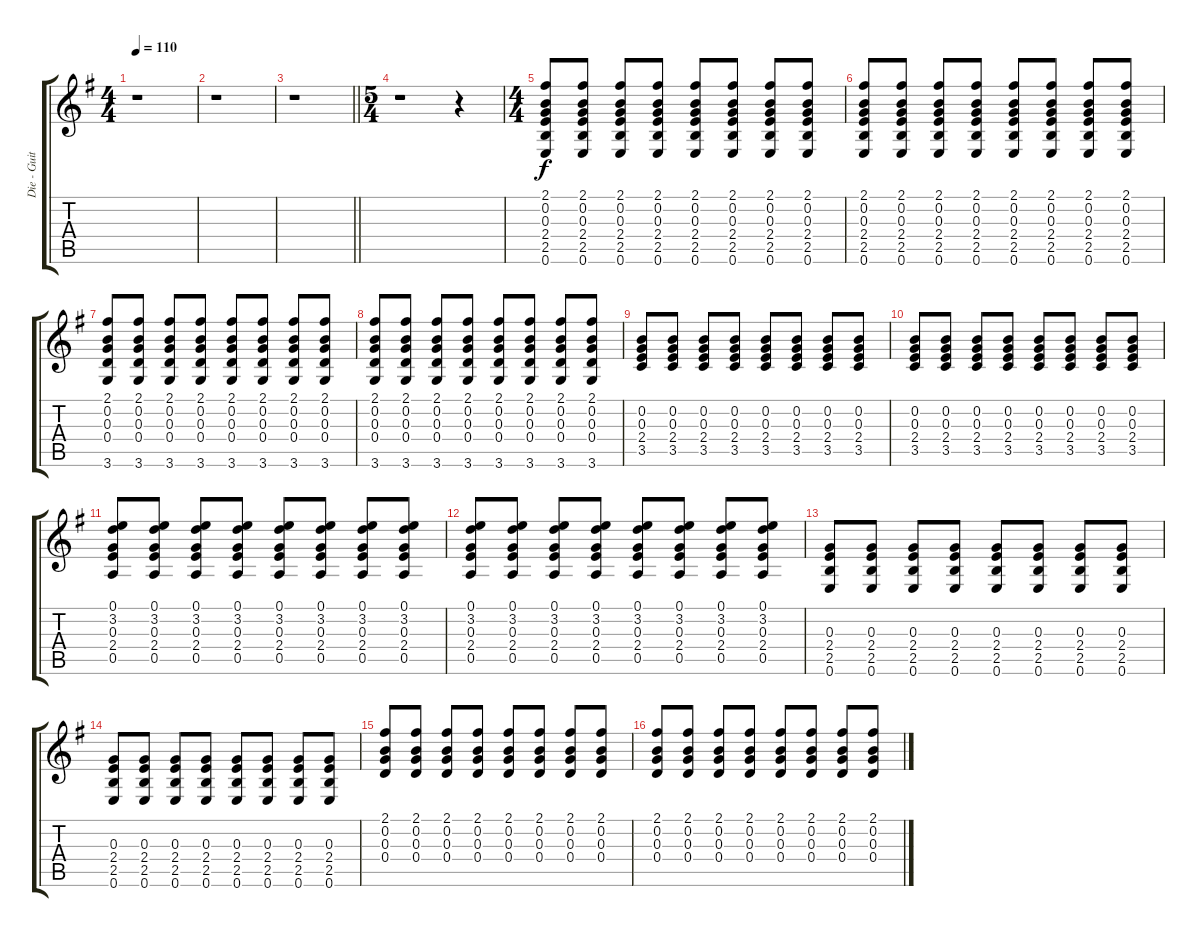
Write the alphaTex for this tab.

\track ("Die - Guitar 2" "Die - Guit") {instrument overdrivenguitar}
\staff {score tabs}
\tuning (E4 B3 G3 D3 A2 E2) {hide}
\ts (4 4)
\tempo 110
\clef g2
\ks g
r.1{dy f} |
r.1 |
\barLineRight lightlight
r.1 |
\ts (5 4)
r.1 r.4 |
\ts (4 4)
(2.1 0.2 0.3 2.4 2.5 0.6).8 (2.1 0.2 0.3 2.4 2.5 0.6).8 (2.1 0.2 0.3 2.4 2.5 0.6).8 (2.1 0.2 0.3 2.4 2.5 0.6).8 (2.1 0.2 0.3 2.4 2.5 0.6).8 (2.1 0.2 0.3 2.4 2.5 0.6).8 (2.1 0.2 0.3 2.4 2.5 0.6).8 (2.1 0.2 0.3 2.4 2.5 0.6).8 |
(2.1 0.2 0.3 2.4 2.5 0.6).8 (2.1 0.2 0.3 2.4 2.5 0.6).8 (2.1 0.2 0.3 2.4 2.5 0.6).8 (2.1 0.2 0.3 2.4 2.5 0.6).8 (2.1 0.2 0.3 2.4 2.5 0.6).8 (2.1 0.2 0.3 2.4 2.5 0.6).8 (2.1 0.2 0.3 2.4 2.5 0.6).8 (2.1 0.2 0.3 2.4 2.5 0.6).8 |
(2.1 0.2 0.3 0.4 3.6).8 (2.1 0.2 0.3 0.4 3.6).8 (2.1 0.2 0.3 0.4 3.6).8 (2.1 0.2 0.3 0.4 3.6).8 (2.1 0.2 0.3 0.4 3.6).8 (2.1 0.2 0.3 0.4 3.6).8 (2.1 0.2 0.3 0.4 3.6).8 (2.1 0.2 0.3 0.4 3.6).8 |
(2.1 0.2 0.3 0.4 3.6).8 (2.1 0.2 0.3 0.4 3.6).8 (2.1 0.2 0.3 0.4 3.6).8 (2.1 0.2 0.3 0.4 3.6).8 (2.1 0.2 0.3 0.4 3.6).8 (2.1 0.2 0.3 0.4 3.6).8 (2.1 0.2 0.3 0.4 3.6).8 (2.1 0.2 0.3 0.4 3.6).8 |
(0.2 0.3 2.4 3.5).8 (0.2 0.3 2.4 3.5).8 (0.2 0.3 2.4 3.5).8 (0.2 0.3 2.4 3.5).8 (0.2 0.3 2.4 3.5).8 (0.2 0.3 2.4 3.5).8 (0.2 0.3 2.4 3.5).8 (0.2 0.3 2.4 3.5).8 |
(0.2 0.3 2.4 3.5).8 (0.2 0.3 2.4 3.5).8 (0.2 0.3 2.4 3.5).8 (0.2 0.3 2.4 3.5).8 (0.2 0.3 2.4 3.5).8 (0.2 0.3 2.4 3.5).8 (0.2 0.3 2.4 3.5).8 (0.2 0.3 2.4 3.5).8 |
(0.1 3.2 0.3 2.4 0.5).8 (0.1 3.2 0.3 2.4 0.5).8 (0.1 3.2 0.3 2.4 0.5).8 (0.1 3.2 0.3 2.4 0.5).8 (0.1 3.2 0.3 2.4 0.5).8 (0.1 3.2 0.3 2.4 0.5).8 (0.1 3.2 0.3 2.4 0.5).8 (0.1 3.2 0.3 2.4 0.5).8 |
(0.1 3.2 0.3 2.4 0.5).8 (0.1 3.2 0.3 2.4 0.5).8 (0.1 3.2 0.3 2.4 0.5).8 (0.1 3.2 0.3 2.4 0.5).8 (0.1 3.2 0.3 2.4 0.5).8 (0.1 3.2 0.3 2.4 0.5).8 (0.1 3.2 0.3 2.4 0.5).8 (0.1 3.2 0.3 2.4 0.5).8 |
(0.3 2.4 2.5 0.6).8 (0.3 2.4 2.5 0.6).8 (0.3 2.4 2.5 0.6).8 (0.3 2.4 2.5 0.6).8 (0.3 2.4 2.5 0.6).8 (0.3 2.4 2.5 0.6).8 (0.3 2.4 2.5 0.6).8 (0.3 2.4 2.5 0.6).8 |
(0.3 2.4 2.5 0.6).8 (0.3 2.4 2.5 0.6).8 (0.3 2.4 2.5 0.6).8 (0.3 2.4 2.5 0.6).8 (0.3 2.4 2.5 0.6).8 (0.3 2.4 2.5 0.6).8 (0.3 2.4 2.5 0.6).8 (0.3 2.4 2.5 0.6).8 |
(2.1 0.2 0.3 0.4).8 (2.1 0.2 0.3 0.4).8 (2.1 0.2 0.3 0.4).8 (2.1 0.2 0.3 0.4).8 (2.1 0.2 0.3 0.4).8 (2.1 0.2 0.3 0.4).8 (2.1 0.2 0.3 0.4).8 (2.1 0.2 0.3 0.4).8 |
(2.1 0.2 0.3 0.4).8 (2.1 0.2 0.3 0.4).8 (2.1 0.2 0.3 0.4).8 (2.1 0.2 0.3 0.4).8 (2.1 0.2 0.3 0.4).8 (2.1 0.2 0.3 0.4).8 (2.1 0.2 0.3 0.4).8 (2.1 0.2 0.3 0.4).8
